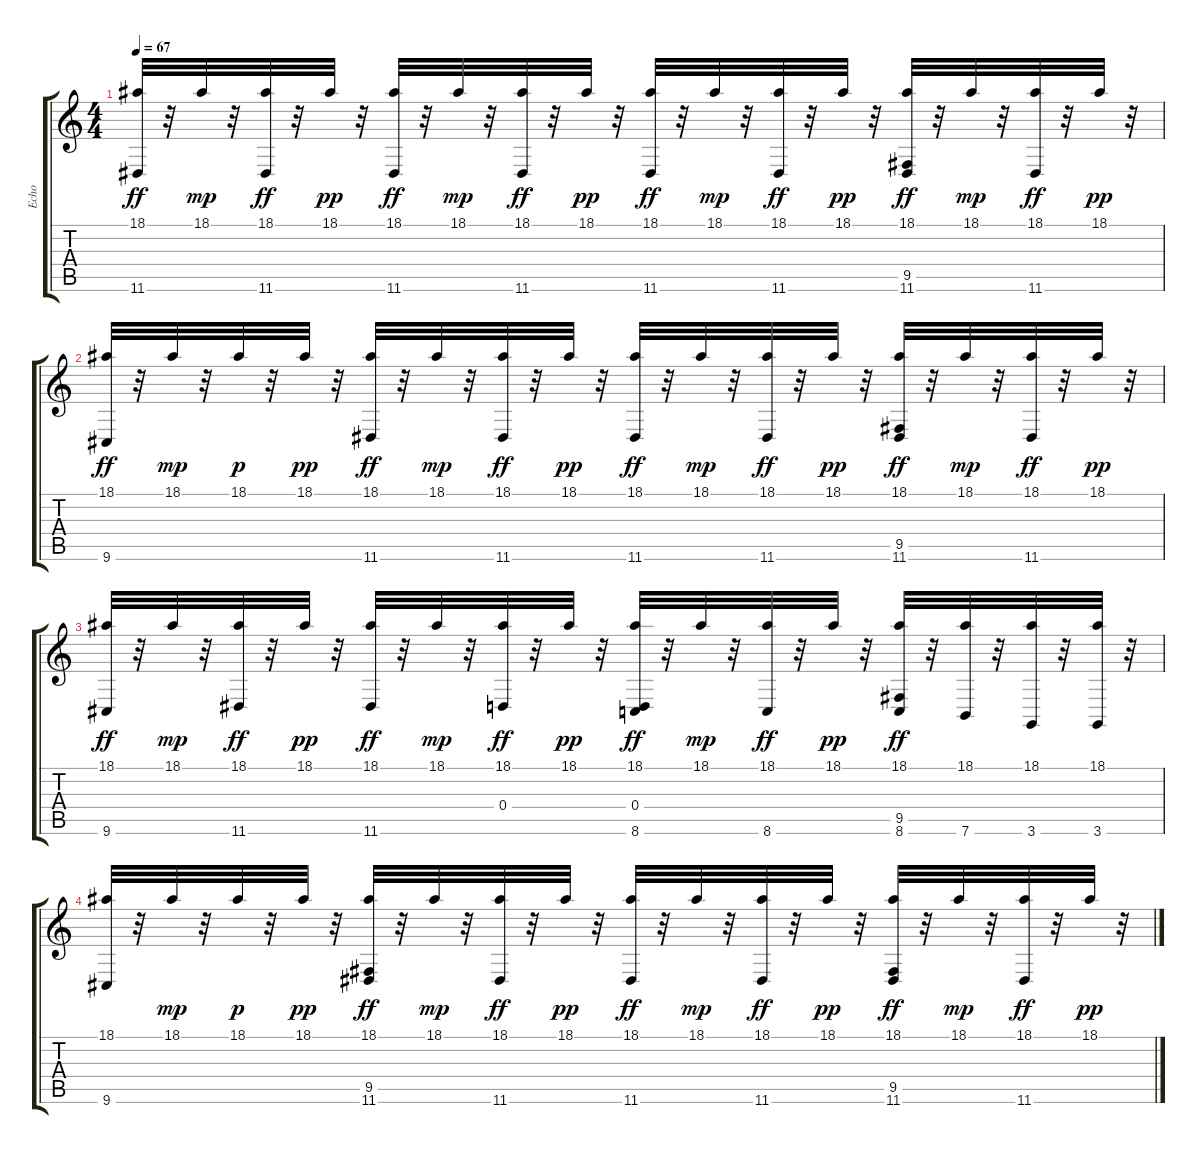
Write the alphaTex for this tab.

\track ("Echo" "Echo") {instrument acousticgrandpiano}
\staff {score tabs}
\tuning (E4 B3 G3 D3 A2 E2) {hide}
\ts (4 4)
\tempo 67
\clef g2
\ks c
(18.1 11.6).32{dy ff} r.32 18.1.32{dy mp} r.32 (18.1 11.6).32{dy ff} r.32 18.1.32{dy pp} r.32 (18.1 11.6).32{dy ff} r.32 18.1.32{dy mp} r.32 (18.1 11.6).32{dy ff} r.32 18.1.32{dy pp} r.32 (18.1 11.6).32{dy ff} r.32 18.1.32{dy mp} r.32 (18.1 11.6).32{dy ff} r.32 18.1.32{dy pp} r.32 (18.1 9.5 11.6).32{dy ff} r.32 18.1.32{dy mp} r.32 (18.1 11.6).32{dy ff} r.32 18.1.32{dy pp} r.32 |
(18.1 9.6).32{dy ff} r.32 18.1.32{dy mp} r.32 18.1.32{dy p} r.32 18.1.32{dy pp} r.32 (18.1 11.6).32{dy ff} r.32 18.1.32{dy mp} r.32 (18.1 11.6).32{dy ff} r.32 18.1.32{dy pp} r.32 (18.1 11.6).32{dy ff} r.32 18.1.32{dy mp} r.32 (18.1 11.6).32{dy ff} r.32 18.1.32{dy pp} r.32 (18.1 9.5 11.6).32{dy ff} r.32 18.1.32{dy mp} r.32 (18.1 11.6).32{dy ff} r.32 18.1.32{dy pp} r.32 |
(18.1 9.6).32{dy ff} r.32 18.1.32{dy mp} r.32 (18.1 11.6).32{dy ff} r.32 18.1.32{dy pp} r.32 (18.1 11.6).32{dy ff} r.32 18.1.32{dy mp} r.32 (18.1 0.4).32{dy ff} r.32 18.1.32{dy pp} r.32 (18.1 0.4 8.6).32{dy ff} r.32 18.1.32{dy mp} r.32 (18.1 8.6).32{dy ff} r.32 18.1.32{dy pp} r.32 (18.1 9.5 8.6).32{dy ff} r.32 (18.1 7.6).32 r.32 (18.1 3.6).32 r.32 (18.1 3.6).32 r.32 |
(18.1 9.6).32 r.32 18.1.32{dy mp} r.32 18.1.32{dy p} r.32 18.1.32{dy pp} r.32 (18.1 9.5 11.6).32{dy ff} r.32 18.1.32{dy mp} r.32 (18.1 11.6).32{dy ff} r.32 18.1.32{dy pp} r.32 (18.1 11.6).32{dy ff} r.32 18.1.32{dy mp} r.32 (18.1 11.6).32{dy ff} r.32 18.1.32{dy pp} r.32 (18.1 9.5 11.6).32{dy ff} r.32 18.1.32{dy mp} r.32 (18.1 11.6).32{dy ff} r.32 18.1.32{dy pp} r.32
